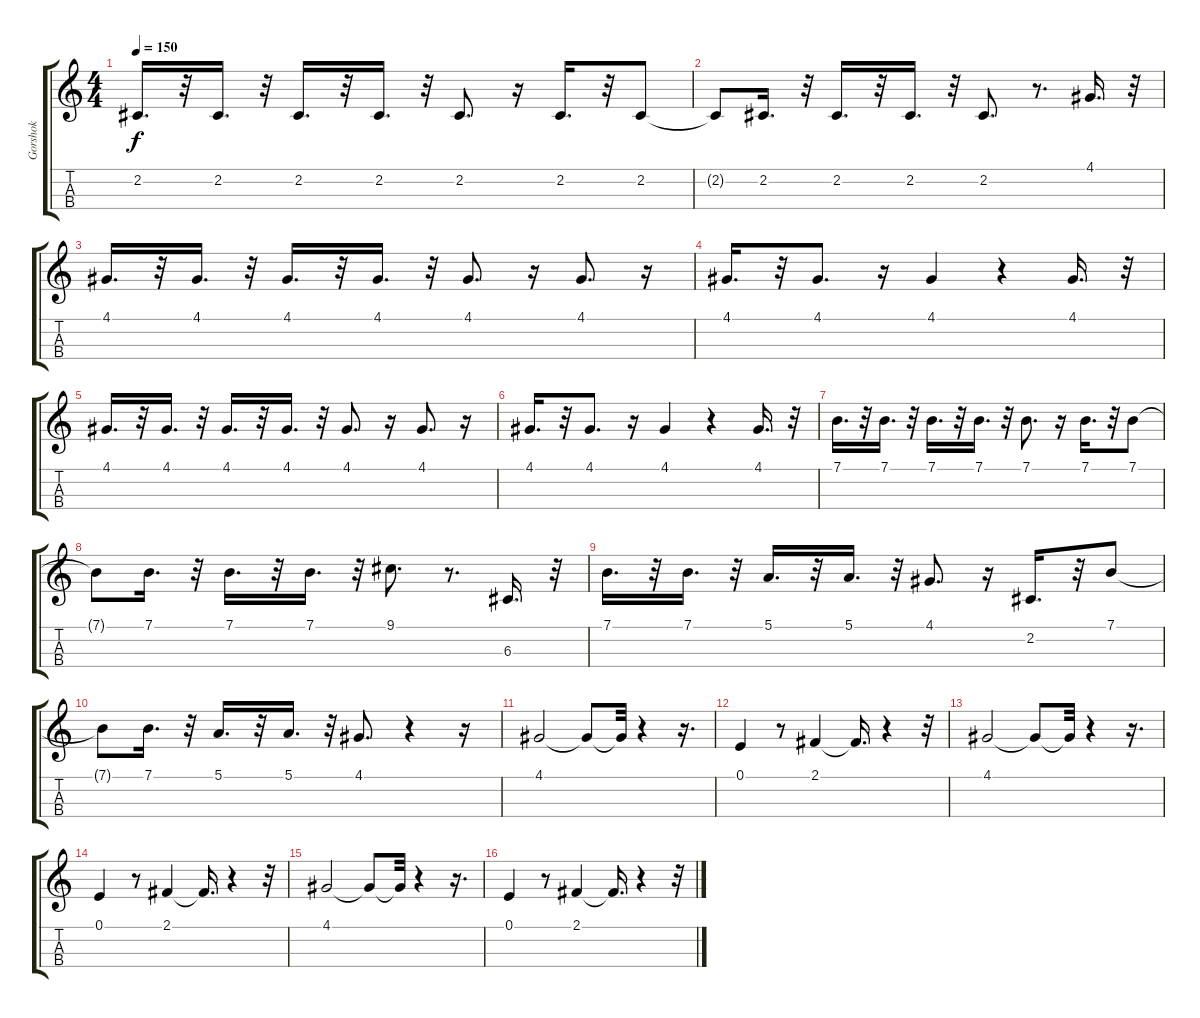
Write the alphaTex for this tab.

\track ("Gorshok" "Gorshok") {instrument flute}
\staff {score tabs}
\tuning (E4 B3 G3 D3) {hide}
\ts (4 4)
\tempo 150
\clef g2
\ks c
2.2.16{d dy f} r.32 2.2.16{d} r.32 2.2.16{d} r.32 2.2.16{d} r.32 2.2.8{d} r.16 2.2.16{d} r.32 2.2.8 |
2.2{t}.8 2.2.16{d} r.32 2.2.16{d} r.32 2.2.16{d} r.32 2.2.8{d} r.8{d} 4.1.16{d} r.32 |
4.1.16{d} r.32 4.1.16{d} r.32 4.1.16{d} r.32 4.1.16{d} r.32 4.1.8{d} r.16 4.1.8{d} r.16 |
4.1.16{d} r.32 4.1.8{d} r.16 4.1.4 r.4 4.1.16{d} r.32 |
4.1.16{d} r.32 4.1.16{d} r.32 4.1.16{d} r.32 4.1.16{d} r.32 4.1.8{d} r.16 4.1.8{d} r.16 |
4.1.16{d} r.32 4.1.8{d} r.16 4.1.4 r.4 4.1.16{d} r.32 |
7.1.16{d} r.32 7.1.16{d} r.32 7.1.16{d} r.32 7.1.16{d} r.32 7.1.8{d} r.16 7.1.16{d} r.32 7.1.8 |
7.1{t}.8 7.1.16{d} r.32 7.1.16{d} r.32 7.1.16{d} r.32 9.1.8{d} r.8{d} 6.3.16{d} r.32 |
7.1.16{d} r.32 7.1.16{d} r.32 5.1.16{d} r.32 5.1.16{d} r.32 4.1.8{d} r.16 2.2.16{d} r.32 7.1.8 |
7.1{t}.8 7.1.16{d} r.32 5.1.16{d} r.32 5.1.16{d} r.32 4.1.8{d} r.4 r.16 |
4.1.2 4.1{t}.8 4.1{t}.32 r.4 r.16{d} |
0.1.4 r.8 2.1.4 2.1{t}.16{d} r.4 r.32 |
4.1.2 4.1{t}.8 4.1{t}.32 r.4 r.16{d} |
0.1.4 r.8 2.1.4 2.1{t}.16{d} r.4 r.32 |
4.1.2 4.1{t}.8 4.1{t}.32 r.4 r.16{d} |
0.1.4 r.8 2.1.4 2.1{t}.16{d} r.4 r.32
